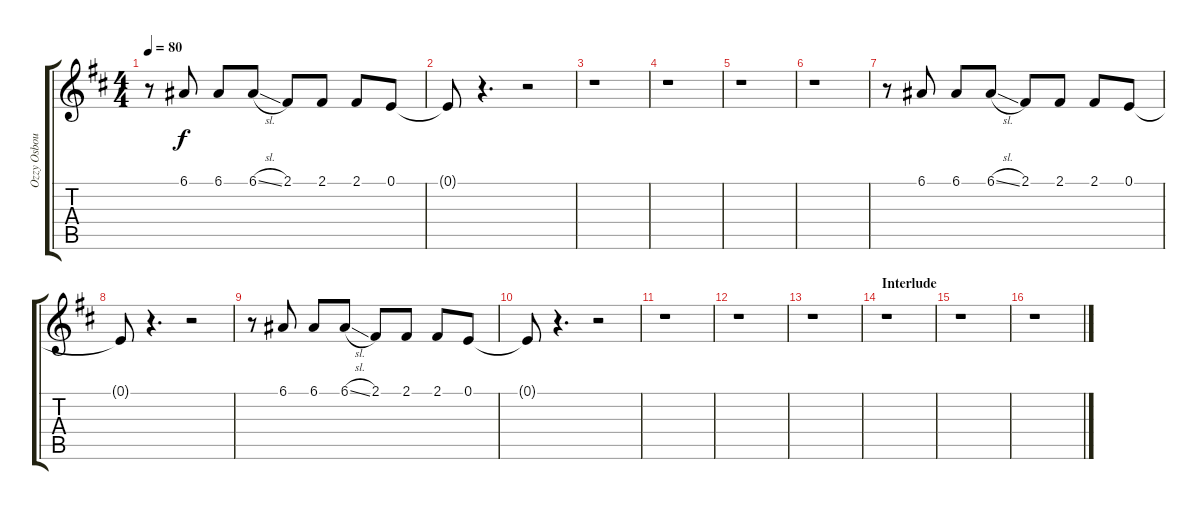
\track ("Ozzy Osbourne" "Ozzy Osbou") {instrument lead2sawtooth}
\staff {score tabs}
\tuning (E4 B3 G3 D3 A2 E2) {hide}
\ts (4 4)
\tempo 80
\clef g2
\ks bminor
r.8{dy f} 6.1.8 6.1.8 6.1{sl}.8 2.1.8 2.1.8 2.1.8 0.1.8 |
0.1{t}.8 r.4{d} r.2 |
r.1 |
r.1 |
r.1 |
r.1 |
r.8 6.1.8 6.1.8 6.1{sl}.8 2.1.8 2.1.8 2.1.8 0.1.8 |
0.1{t}.8 r.4{d} r.2 |
r.8 6.1.8 6.1.8 6.1{sl}.8 2.1.8 2.1.8 2.1.8 0.1.8 |
0.1{t}.8 r.4{d} r.2 |
r.1 |
r.1 |
r.1 |
\section ("" "Interlude")
r.1 |
r.1 |
r.1
